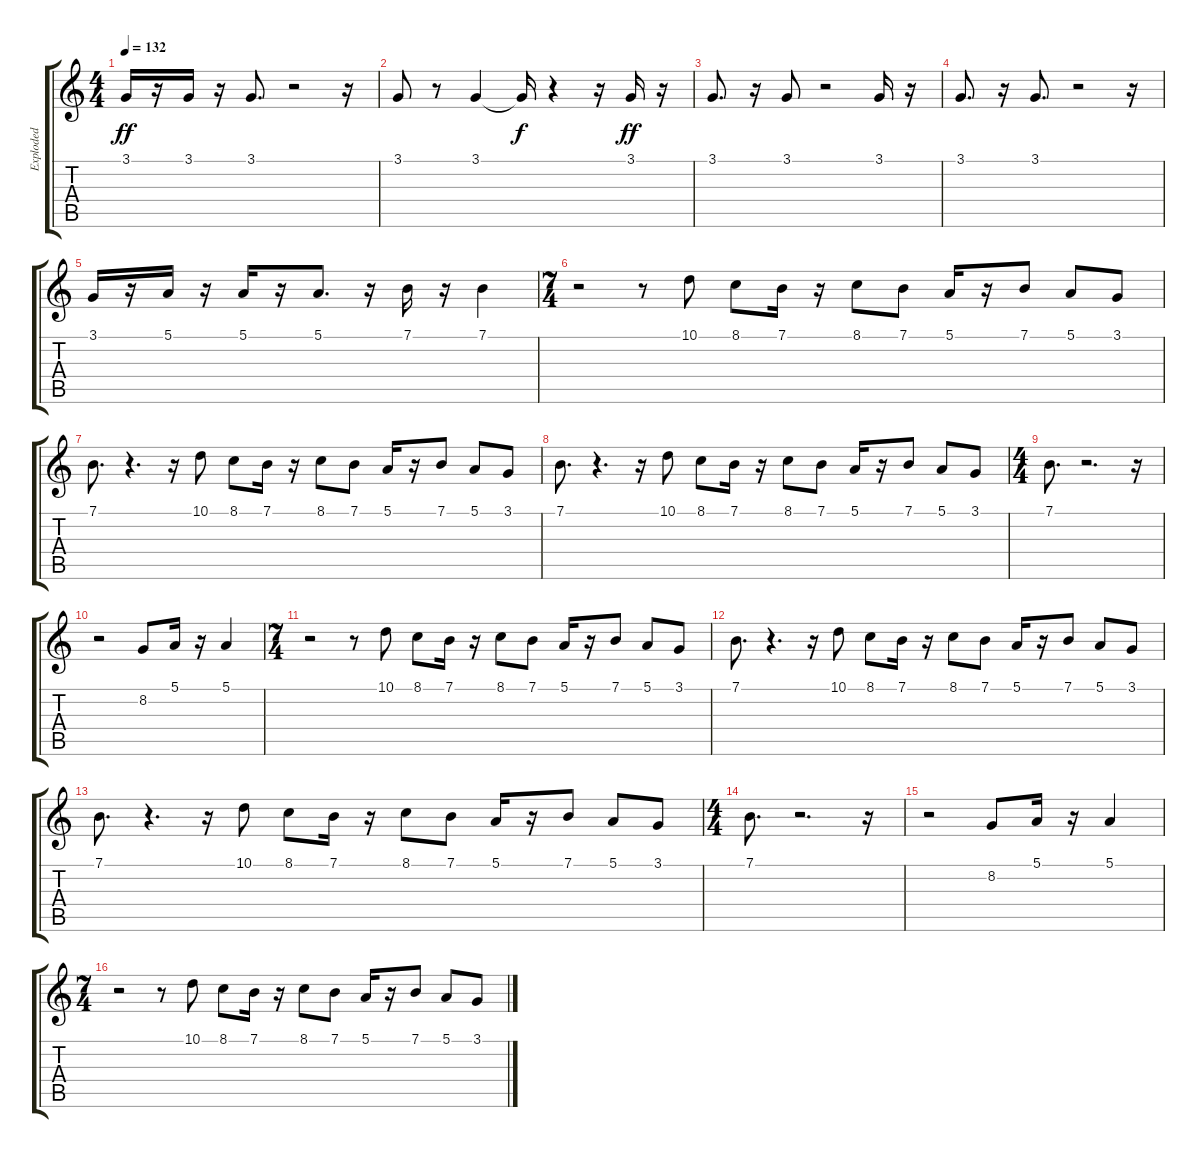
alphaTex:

\track ("Exploded" "Exploded") {instrument vibraphone}
\staff {score tabs}
\tuning (E4 B3 G3 D3 A2 E2) {hide}
\ts (4 4)
\tempo 132
\clef g2
\ks c
3.1.16{dy ff} r.16 3.1.16 r.16 3.1.8{d} r.2 r.16 |
3.1.8 r.8 3.1.4 3.1{t}.16{dy f} r.4 r.16 3.1.16{dy ff} r.16 |
3.1.8{d} r.16 3.1.8 r.2 3.1.16 r.16 |
3.1.8{d} r.16 3.1.8{d} r.2 r.16 |
3.1.16 r.16 5.1.16 r.16 5.1.16 r.16 5.1.8{d} r.16 7.1.16 r.16 7.1.4 |
\ts (7 4)
r.2 r.8 10.1.8 8.1.8 7.1.16 r.16 8.1.8 7.1.8 5.1.16 r.16 7.1.8 5.1.8 3.1.8 |
7.1.8{d} r.4{d} r.16 10.1.8 8.1.8 7.1.16 r.16 8.1.8 7.1.8 5.1.16 r.16 7.1.8 5.1.8 3.1.8 |
7.1.8{d} r.4{d} r.16 10.1.8 8.1.8 7.1.16 r.16 8.1.8 7.1.8 5.1.16 r.16 7.1.8 5.1.8 3.1.8 |
\ts (4 4)
7.1.8{d} r.2{d} r.16 |
r.2 8.2.8 5.1.16 r.16 5.1.4 |
\ts (7 4)
r.2 r.8 10.1.8 8.1.8 7.1.16 r.16 8.1.8 7.1.8 5.1.16 r.16 7.1.8 5.1.8 3.1.8 |
7.1.8{d} r.4{d} r.16 10.1.8 8.1.8 7.1.16 r.16 8.1.8 7.1.8 5.1.16 r.16 7.1.8 5.1.8 3.1.8 |
7.1.8{d} r.4{d} r.16 10.1.8 8.1.8 7.1.16 r.16 8.1.8 7.1.8 5.1.16 r.16 7.1.8 5.1.8 3.1.8 |
\ts (4 4)
7.1.8{d} r.2{d} r.16 |
r.2 8.2.8 5.1.16 r.16 5.1.4 |
\ts (7 4)
r.2 r.8 10.1.8 8.1.8 7.1.16 r.16 8.1.8 7.1.8 5.1.16 r.16 7.1.8 5.1.8 3.1.8
